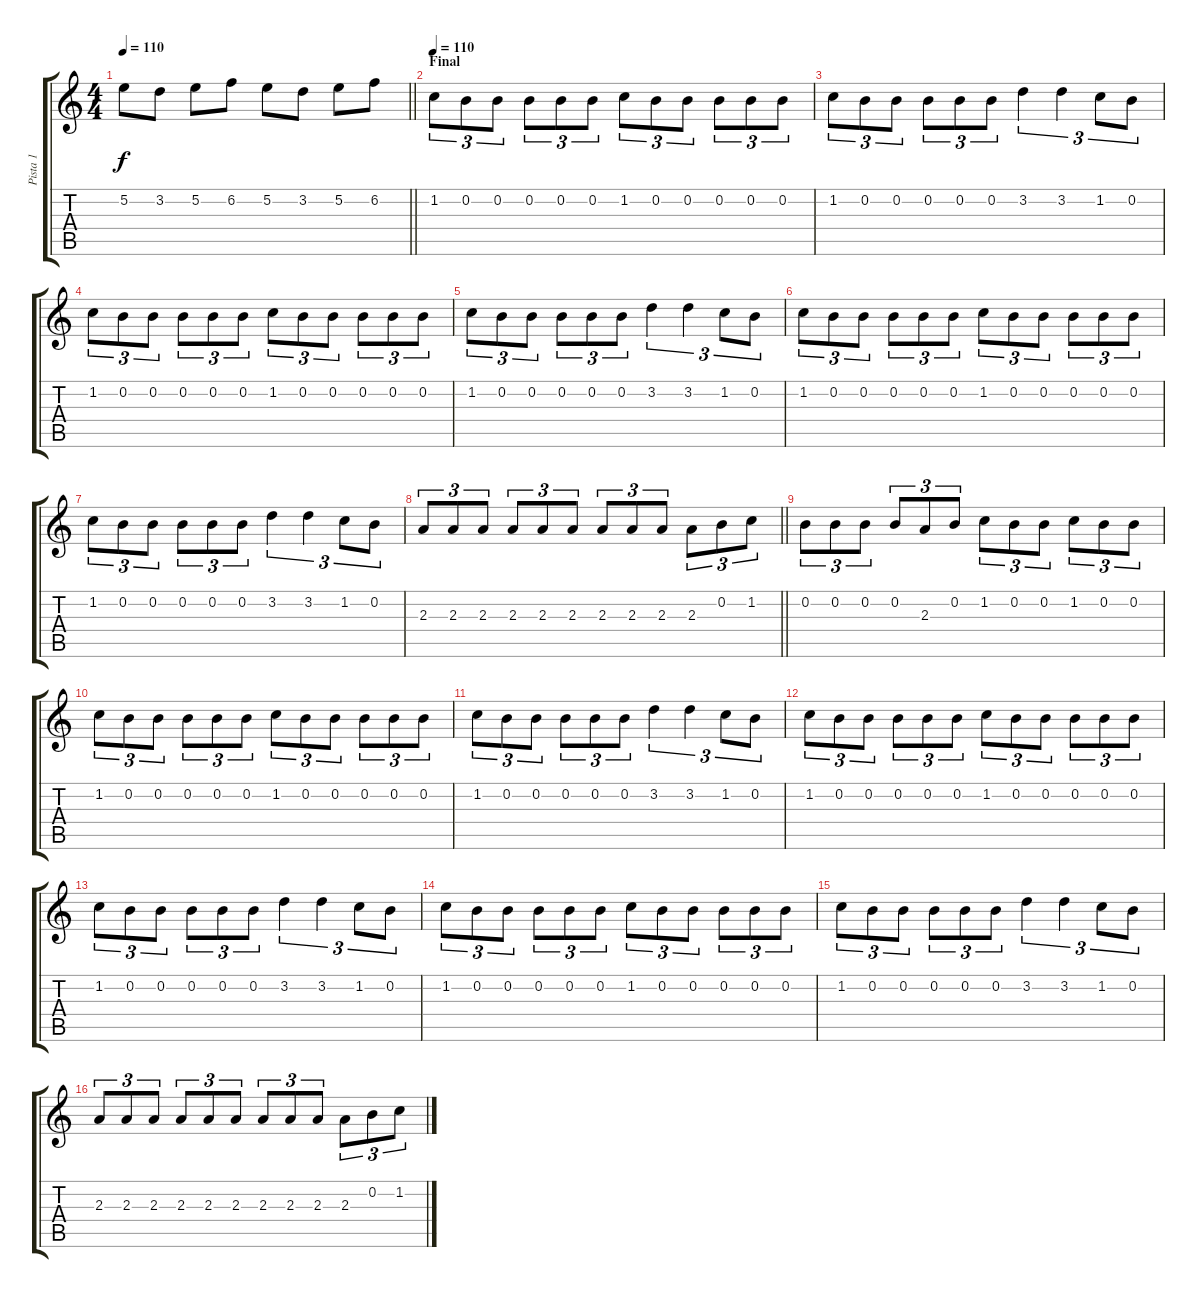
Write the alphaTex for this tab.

\track ("Pista 1" "Pista 1") {instrument distortionguitar}
\staff {score tabs}
\tuning (E4 B3 G3 D3 A2 E2) {hide}
\ts (4 4)
\tempo 110
\clef g2
\barLineRight lightlight
\ks c
5.2{t}.8{dy f} 3.2.8 5.2.8 6.2.8 5.2.8 3.2.8 5.2.8 6.2.8 |
\section ("" "Final")
\tempo 110
1.2.8{tu (3 2)} 0.2.8{tu (3 2)} 0.2.8{tu (3 2)} 0.2.8{tu (3 2)} 0.2.8{tu (3 2)} 0.2.8{tu (3 2)} 1.2.8{tu (3 2)} 0.2.8{tu (3 2)} 0.2.8{tu (3 2)} 0.2.8{tu (3 2)} 0.2.8{tu (3 2)} 0.2.8{tu (3 2)} |
1.2.8{tu (3 2)} 0.2.8{tu (3 2)} 0.2.8{tu (3 2)} 0.2.8{tu (3 2)} 0.2.8{tu (3 2)} 0.2.8{tu (3 2)} 3.2.4{tu (3 2)} 3.2.4{tu (3 2)} 1.2.8{tu (3 2)} 0.2.8{tu (3 2)} |
1.2.8{tu (3 2)} 0.2.8{tu (3 2)} 0.2.8{tu (3 2)} 0.2.8{tu (3 2)} 0.2.8{tu (3 2)} 0.2.8{tu (3 2)} 1.2.8{tu (3 2)} 0.2.8{tu (3 2)} 0.2.8{tu (3 2)} 0.2.8{tu (3 2)} 0.2.8{tu (3 2)} 0.2.8{tu (3 2)} |
1.2.8{tu (3 2)} 0.2.8{tu (3 2)} 0.2.8{tu (3 2)} 0.2.8{tu (3 2)} 0.2.8{tu (3 2)} 0.2.8{tu (3 2)} 3.2.4{tu (3 2)} 3.2.4{tu (3 2)} 1.2.8{tu (3 2)} 0.2.8{tu (3 2)} |
1.2.8{tu (3 2)} 0.2.8{tu (3 2)} 0.2.8{tu (3 2)} 0.2.8{tu (3 2)} 0.2.8{tu (3 2)} 0.2.8{tu (3 2)} 1.2.8{tu (3 2)} 0.2.8{tu (3 2)} 0.2.8{tu (3 2)} 0.2.8{tu (3 2)} 0.2.8{tu (3 2)} 0.2.8{tu (3 2)} |
1.2.8{tu (3 2)} 0.2.8{tu (3 2)} 0.2.8{tu (3 2)} 0.2.8{tu (3 2)} 0.2.8{tu (3 2)} 0.2.8{tu (3 2)} 3.2.4{tu (3 2)} 3.2.4{tu (3 2)} 1.2.8{tu (3 2)} 0.2.8{tu (3 2)} |
\barLineRight lightlight
2.3.8{tu (3 2)} 2.3.8{tu (3 2)} 2.3.8{tu (3 2)} 2.3.8{tu (3 2)} 2.3.8{tu (3 2)} 2.3.8{tu (3 2)} 2.3.8{tu (3 2)} 2.3.8{tu (3 2)} 2.3.8{tu (3 2)} 2.3.8{tu (3 2)} 0.2.8{tu (3 2)} 1.2.8{tu (3 2)} |
0.2.8{tu (3 2)} 0.2.8{tu (3 2)} 0.2.8{tu (3 2)} 0.2.8{tu (3 2)} 2.3.8{tu (3 2)} 0.2.8{tu (3 2)} 1.2.8{tu (3 2)} 0.2.8{tu (3 2)} 0.2.8{tu (3 2)} 1.2.8{tu (3 2)} 0.2.8{tu (3 2)} 0.2.8{tu (3 2)} |
1.2.8{tu (3 2)} 0.2.8{tu (3 2)} 0.2.8{tu (3 2)} 0.2.8{tu (3 2)} 0.2.8{tu (3 2)} 0.2.8{tu (3 2)} 1.2.8{tu (3 2)} 0.2.8{tu (3 2)} 0.2.8{tu (3 2)} 0.2.8{tu (3 2)} 0.2.8{tu (3 2)} 0.2.8{tu (3 2)} |
1.2.8{tu (3 2)} 0.2.8{tu (3 2)} 0.2.8{tu (3 2)} 0.2.8{tu (3 2)} 0.2.8{tu (3 2)} 0.2.8{tu (3 2)} 3.2.4{tu (3 2)} 3.2.4{tu (3 2)} 1.2.8{tu (3 2)} 0.2.8{tu (3 2)} |
1.2.8{tu (3 2)} 0.2.8{tu (3 2)} 0.2.8{tu (3 2)} 0.2.8{tu (3 2)} 0.2.8{tu (3 2)} 0.2.8{tu (3 2)} 1.2.8{tu (3 2)} 0.2.8{tu (3 2)} 0.2.8{tu (3 2)} 0.2.8{tu (3 2)} 0.2.8{tu (3 2)} 0.2.8{tu (3 2)} |
1.2.8{tu (3 2)} 0.2.8{tu (3 2)} 0.2.8{tu (3 2)} 0.2.8{tu (3 2)} 0.2.8{tu (3 2)} 0.2.8{tu (3 2)} 3.2.4{tu (3 2)} 3.2.4{tu (3 2)} 1.2.8{tu (3 2)} 0.2.8{tu (3 2)} |
1.2.8{tu (3 2)} 0.2.8{tu (3 2)} 0.2.8{tu (3 2)} 0.2.8{tu (3 2)} 0.2.8{tu (3 2)} 0.2.8{tu (3 2)} 1.2.8{tu (3 2)} 0.2.8{tu (3 2)} 0.2.8{tu (3 2)} 0.2.8{tu (3 2)} 0.2.8{tu (3 2)} 0.2.8{tu (3 2)} |
1.2.8{tu (3 2)} 0.2.8{tu (3 2)} 0.2.8{tu (3 2)} 0.2.8{tu (3 2)} 0.2.8{tu (3 2)} 0.2.8{tu (3 2)} 3.2.4{tu (3 2)} 3.2.4{tu (3 2)} 1.2.8{tu (3 2)} 0.2.8{tu (3 2)} |
2.3.8{tu (3 2)} 2.3.8{tu (3 2)} 2.3.8{tu (3 2)} 2.3.8{tu (3 2)} 2.3.8{tu (3 2)} 2.3.8{tu (3 2)} 2.3.8{tu (3 2)} 2.3.8{tu (3 2)} 2.3.8{tu (3 2)} 2.3.8{tu (3 2)} 0.2.8{tu (3 2)} 1.2.8{tu (3 2)}
